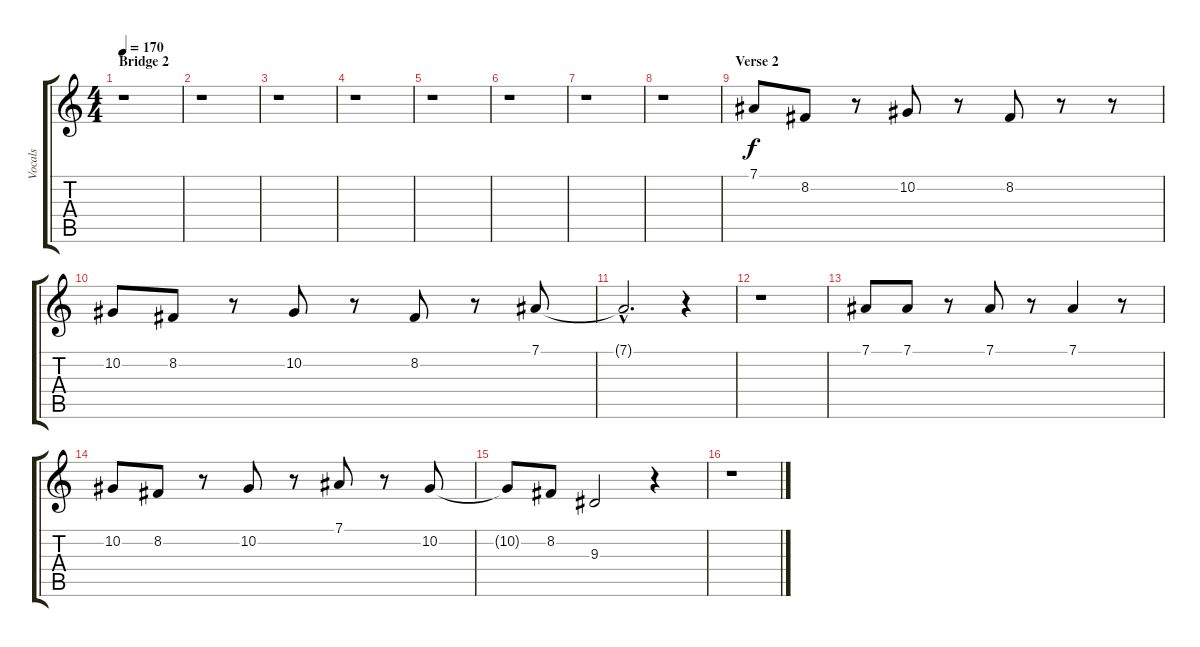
\track ("Vocals" "Vocals") {instrument lead6voice}
\staff {score tabs}
\tuning (Eb4 Bb3 Gb3 Db3 Ab2 Eb2) {hide}
\ts (4 4)
\section ("" "Bridge 2")
\tempo 170
\clef g2
\ks c
r.1{dy f} |
r.1 |
r.1 |
r.1 |
r.1 |
r.1 |
r.1 |
r.1 |
\section ("" "Verse 2")
7.1.8 8.2.8 r.8 10.2.8 r.8 8.2.8 r.8 r.8 |
10.2.8 8.2.8 r.8 10.2.8 r.8 8.2.8 r.8 7.1.8 |
7.1{hac t}.2{d} r.4 |
r.1 |
7.1.8 7.1.8 r.8 7.1.8 r.8 7.1.4 r.8 |
10.2.8 8.2.8 r.8 10.2.8 r.8 7.1.8 r.8 10.2.8 |
10.2{t}.8 8.2.8 9.3.2 r.4 |
r.1
